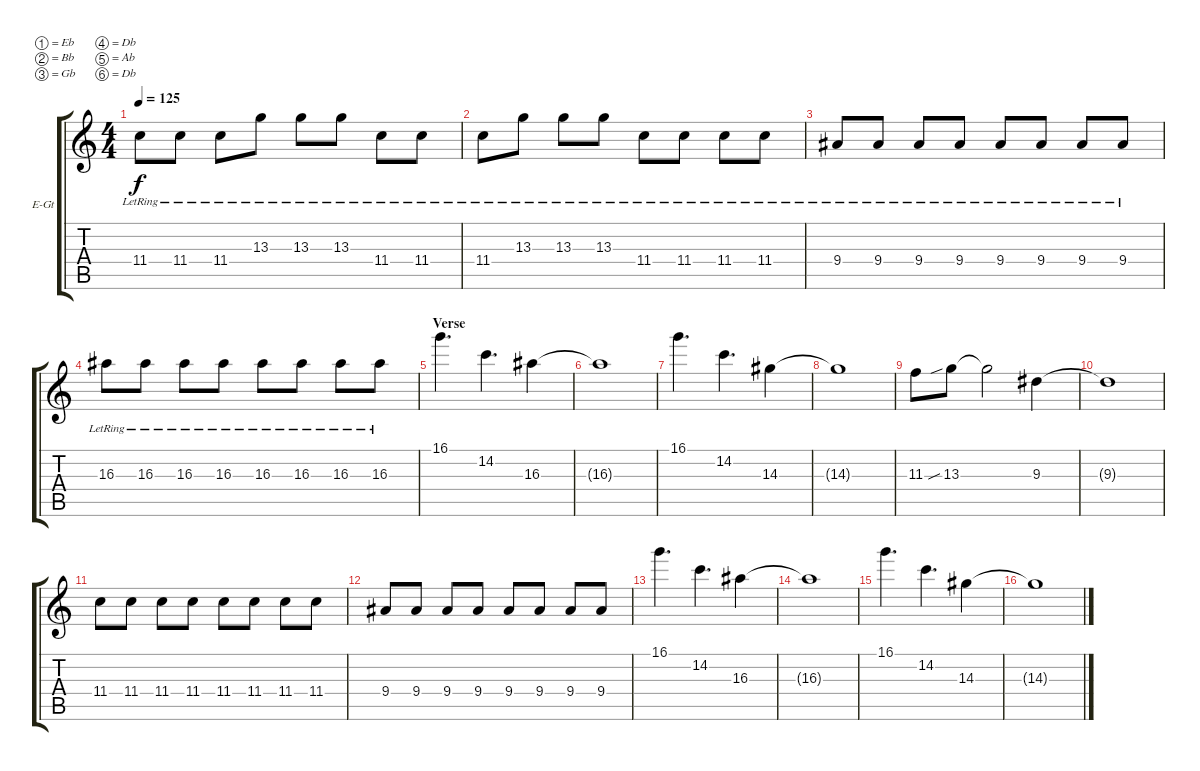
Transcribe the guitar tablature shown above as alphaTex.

\defaultSystemsLayout 4
\bracketExtendMode groupsimilarinstruments
\firstSystemTrackNameOrientation horizontal
\otherSystemsTrackNameOrientation horizontal
\track ("Alex" "E-Gt") {instrument distortionguitar}
\staff {score tabs}
\tuning (Eb4 Bb3 Gb3 Db3 Ab2 Db2)
\ts (4 4)
\tempo 125
\clef g2
\ks c
11.4{lr}.8{dy f} 11.4{lr}.8 11.4{lr}.8 13.3{lr}.8 13.3{lr}.8 13.3{lr}.8 11.4{lr}.8 11.4{lr}.8 |
11.4{lr}.8 13.3{lr}.8 13.3{lr}.8 13.3{lr}.8 11.4{lr}.8 11.4{lr}.8 11.4{lr}.8 11.4{lr}.8 |
9.4{lr}.8 9.4{lr}.8 9.4{lr}.8 9.4{lr}.8 9.4{lr}.8 9.4{lr}.8 9.4{lr}.8 9.4{lr}.8 |
16.3{lr}.8 16.3{lr}.8 16.3{lr}.8 16.3{lr}.8 16.3{lr}.8 16.3{lr}.8 16.3{lr}.8 16.3{lr}.8 |
\section ("" "Verse")
16.1.4{d} 14.2.4{d} 16.3.4 |
16.3{t}.1 |
16.1.4{d} 14.2.4{d} 14.3.4 |
14.3{t}.1 |
11.3.8 13.3{sib}.8 13.3{t}.2 9.3.4 |
9.3{t}.1 |
11.4.8 11.4.8 11.4.8 11.4.8 11.4.8 11.4.8 11.4.8 11.4.8 |
9.4.8 9.4.8 9.4.8 9.4.8 9.4.8 9.4.8 9.4.8 9.4.8 |
16.1.4{d} 14.2.4{d} 16.3.4 |
16.3{t}.1 |
16.1.4{d} 14.2.4{d} 14.3.4 |
14.3{t}.1
